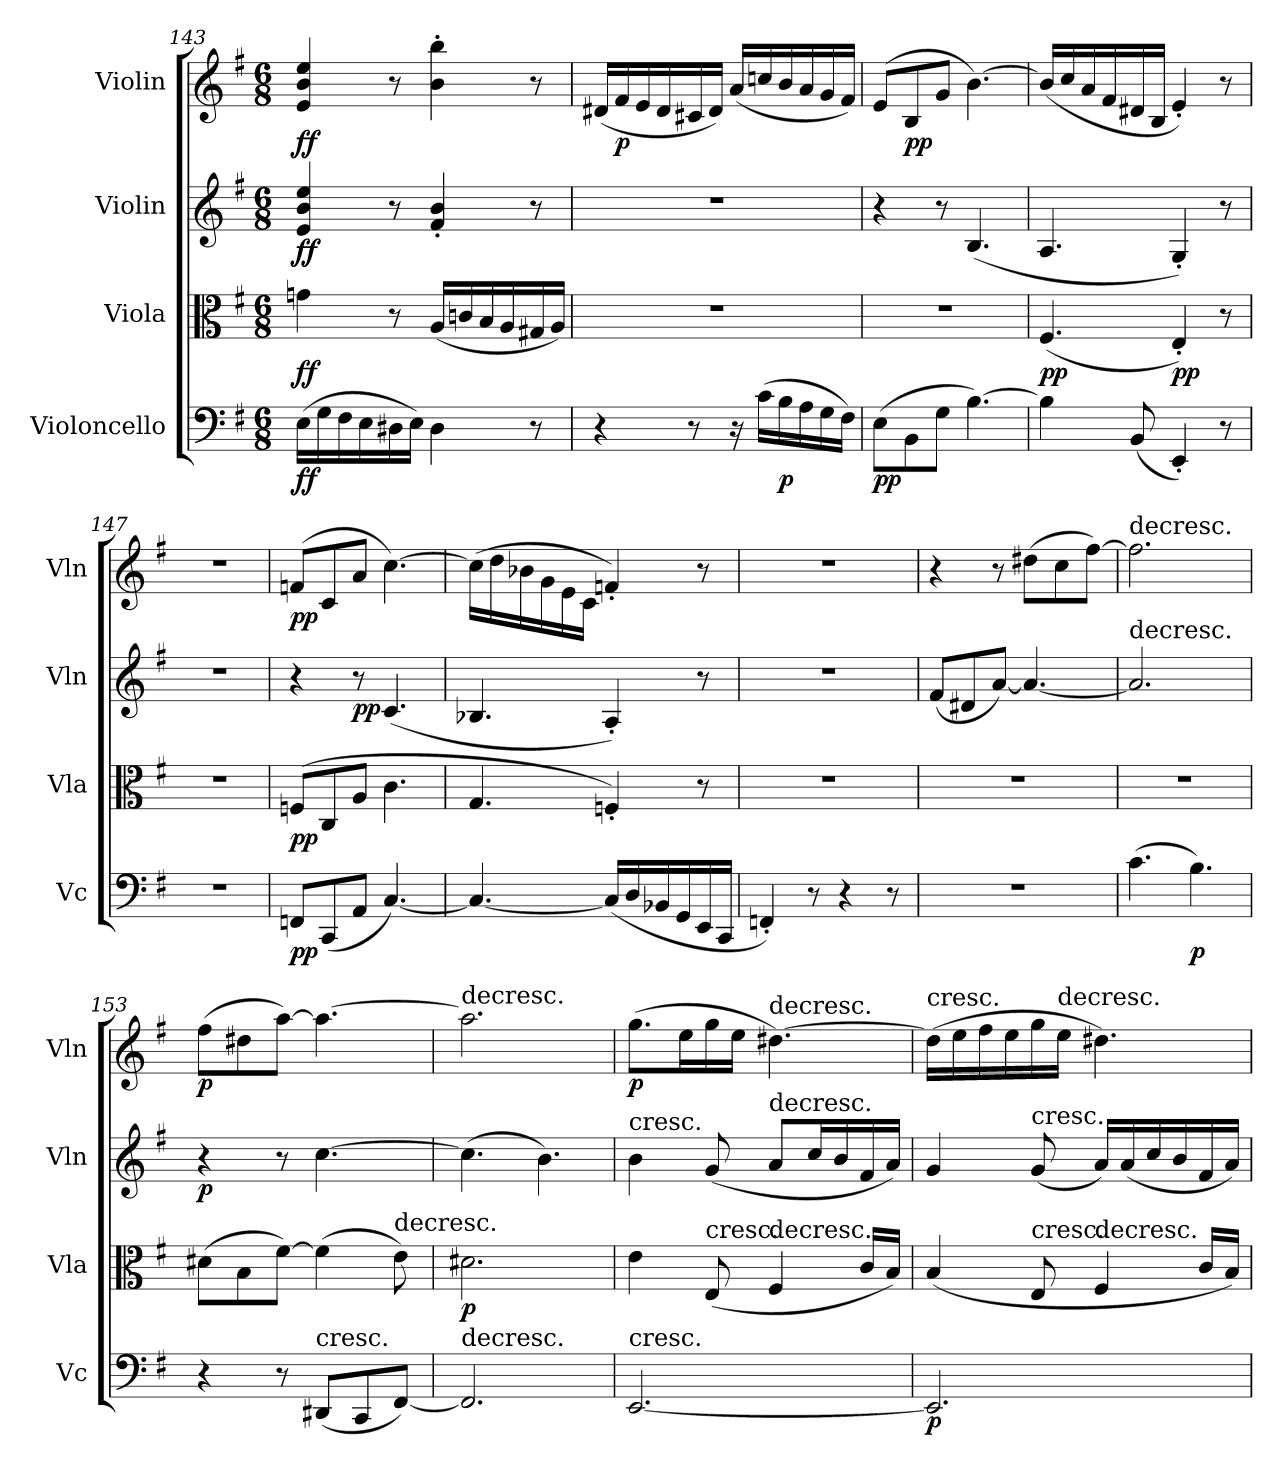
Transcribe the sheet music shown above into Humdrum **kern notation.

**kern	**dynam	**kern	**dynam	**kern	**dynam	**kern	**dynam
*part4	*part4	*part3	*part3	*part2	*part2	*part1	*part1
*staff4	*staff4	*staff3	*staff3	*staff2	*staff2	*staff1	*staff1
*I"Violoncello	*	*I"Viola	*	*I"Violin	*	*I"Violin	*
*I'Vc	*	*I'Vla	*	*I'Vln	*	*I'Vln	*
*clefF4	*	*clefC3	*	*clefG2	*	*clefG2	*
*k[f#]	*	*k[f#]	*	*k[f#]	*	*k[f#]	*
*e:	*	*e:	*	*e:	*	*e:	*
*M6/8	*	*M6/8	*	*M6/8	*	*M6/8	*
=143	=143	=143	=143	=143	=143	=143	=143
(16E\LL	ff	4gn\	ff	4e/ 4b/ 4ee/	ff	4e/ 4b/ 4ee/	ff
16G\	.	.	.	.	.	.	.
16F#\	.	.	.	.	.	.	.
16E\	.	.	.	.	.	.	.
16D#X\	.	8r	.	8r	.	8r	.
16E\JJ)	.	.	.	.	.	.	.
4D#\	.	(16A/LL	.	4f#'/ 4b'/	.	4b'\ 4bb'\	.
.	.	16cn/	.	.	.	.	.
.	.	16B/	.	.	.	.	.
.	.	16A/	.	.	.	.	.
8r	.	16G#X/	.	8r	.	8r	.
.	.	16A/JJ)	.	.	.	.	.
=144	=144	=144	=144	=144	=144	=144	=144
4r	.	2.r	.	2.r	.	(16d#X/LL	.
.	.	.	.	.	.	16f#/	p
.	.	.	.	.	.	16e/	.
.	.	.	.	.	.	16d#/	.
8r	.	.	.	.	.	16c#X/	.
.	.	.	.	.	.	16d#/JJ)	.
16r	.	.	.	.	.	(16a/LL	.
(16c\LL	.	.	.	.	.	16ccn/	.
16B\	p	.	.	.	.	16b/	.
16A\	.	.	.	.	.	16a/	.
16G\	.	.	.	.	.	16g/	.
16F#\JJ)	.	.	.	.	.	16f#/JJ)	.
=145	=145	=145	=145	=145	=145	=145	=145
(8E\L	pp	2.r	.	4r	.	(8e/L	.
8BB\	.	.	.	.	.	8B/	pp
8G\J	.	.	.	8r	.	8g/J	.
[4.B\)	.	.	.	(4.B/	.	[4.b\)	.
=146	=146	=146	=146	=146	=146	=146	=146
4B\]	.	(4.F#/	pp	4.A/	.	(16b/LL]	.
.	.	.	.	.	.	16cc/	.
.	.	.	.	.	.	16a/	.
.	.	.	.	.	.	16f#/	.
(8BB/	.	.	.	.	.	16d#X/	.
.	.	.	.	.	.	16B/JJ	.
4EE'/)	.	4E'/)	pp	4G'/)	.	4e'/)	.
8r	.	8r	.	8r	.	8r	.
=147	=147	=147	=147	=147	=147	=147	=147
2.r	.	2.r	.	2.r	.	2.r	.
=148	=148	=148	=148	=148	=148	=148	=148
8FFn/L	pp	(8Fn/L	pp	4r	.	(8fn/L	pp
(8CC/	.	8C/	.	.	.	8c/	.
8AA/J	.	8A/J	.	8r	pp	8a/J	.
[4.C/)	.	4.c\	.	(4.c/	.	[4.cc\)	.
=149	=149	=149	=149	=149	=149	=149	=149
4.C/_	.	4.G/	.	4.B-X/	.	(16cc\LL]	.
.	.	.	.	.	.	16dd\	.
.	.	.	.	.	.	16b-X\	.
.	.	.	.	.	.	16g\	.
.	.	.	.	.	.	16e\	.
.	.	.	.	.	.	16c\JJ	.
(16C/LL]	.	4Fn'/)	.	4A'/)	.	4fn'/)	.
16D/	.	.	.	.	.	.	.
16BB-X/	.	.	.	.	.	.	.
16GG/	.	.	.	.	.	.	.
16EE/	.	8r	.	8r	.	8r	.
16CC/JJ	.	.	.	.	.	.	.
=150	=150	=150	=150	=150	=150	=150	=150
4FFn'/)	.	2.r	.	2.r	.	2.r	.
8r	.	.	.	.	.	.	.
4r	.	.	.	.	.	.	.
8r	.	.	.	.	.	.	.
=151	=151	=151	=151	=151	=151	=151	=151
2.r	.	2.r	.	(8f#/L	.	4r	.
.	.	.	.	8d#X/	.	.	.
.	.	.	.	[8a/J)	.	8r	.
.	.	.	.	4.a/_	.	(8dd#X\L	.
.	.	.	.	.	.	8cc\	.
.	.	.	.	.	.	[8ff#\J)	.
=152	=152	=152	=152	=152	=152	=152	=152
!	!	!	!	!	!	!LO:TX:t=decresc.	!
!	!	!	!	!LO:TX:t=decresc.	!	!	!
(4.c\	.	2.r	.	2.a/]	.	2.ff#\]	.
4.B\)	p	.	.	.	.	.	.
=153	=153	=153	=153	=153	=153	=153	=153
4r	.	(8d#X\L	.	4r	p	(8ff#\L	p
.	.	8B\	.	.	.	8dd#X\	.
8r	.	[8f#\J)	.	8r	.	[8aa\J)	.
!LO:TX:t=cresc.	!	!	!	!	!	!	!
(8DD#X/L	.	(4f#\]	.	[4.cc\	.	4.aa\_	.
8CC/	.	.	.	.	.	.	.
!	!	!LO:TX:t=decresc.	!	!	!	!	!
[8FF#/J)	.	8e\)	.	.	.	.	.
=154	=154	=154	=154	=154	=154	=154	=154
!	!	!	!	!	!	!LO:TX:t=decresc.	!
!LO:TX:t=decresc.	!	!	!	!	!	!	!
2.FF#/]	.	2.d#X\	p	(4.cc\]	.	2.aa\]	.
.	.	.	.	4.b\)	.	.	.
=155	=155	=155	=155	=155	=155	=155	=155
!	!	!	!	!LO:TX:t=cresc.	!	!	!
!LO:TX:t=cresc.	!	!	!	!	!	!	!
[2.EE/	.	4e\	.	4b\	.	(8.gg\L	p
.	.	.	.	.	.	16ee\L	.
!	!	!LO:TX:t=cresc.	!	!	!	!	!
.	.	(8E/	.	(8g/	.	16gg\	.
.	.	.	.	.	.	16ee\JJ	.
!	!	!	!	!	!	!LO:TX:t=decresc.	!
!	!	!	!	!LO:TX:t=decresc.	!	!	!
!	!	!LO:TX:t=decresc.	!	!	!	!	!
.	.	4F#/	.	8a/L	.	[4.dd#X\)	.
.	.	.	.	16cc/L	.	.	.
.	.	.	.	16b/	.	.	.
.	.	16c\LL	.	16f#/	.	.	.
.	.	16B/JJ)	.	16a/JJ)	.	.	.
=156	=156	=156	=156	=156	=156	=156	=156
!	!	!	!	!	!	!LO:TX:t=cresc.	!
2.EE/]	p	(4B/	.	4g/	.	(16dd#\LL]	.
.	.	.	.	.	.	16ee\	.
.	.	.	.	.	.	16ff#\	.
.	.	.	.	.	.	16ee\	.
!	!	!	!	!LO:TX:t=cresc.	!	!	!
!	!	!LO:TX:t=cresc.	!	!	!	!	!
.	.	8E/	.	(8g/	.	16gg\	.
!	!	!	!	!	!	!LO:TX:t=decresc.	!
.	.	.	.	.	.	16ee\JJ	.
!	!	!LO:TX:t=decresc.	!	!	!	!	!
.	.	4F#/	.	16a/LL)	.	4.dd#X\)	.
.	.	.	.	(16a/	.	.	.
.	.	.	.	16cc/	.	.	.
.	.	.	.	16b/	.	.	.
.	.	16c\LL	.	16f#/	.	.	.
.	.	16B/JJ)	.	16a/JJ)	.	.	.
=	=	=	=	=	=	=	=
*-	*-	*-	*-	*-	*-	*-	*-
